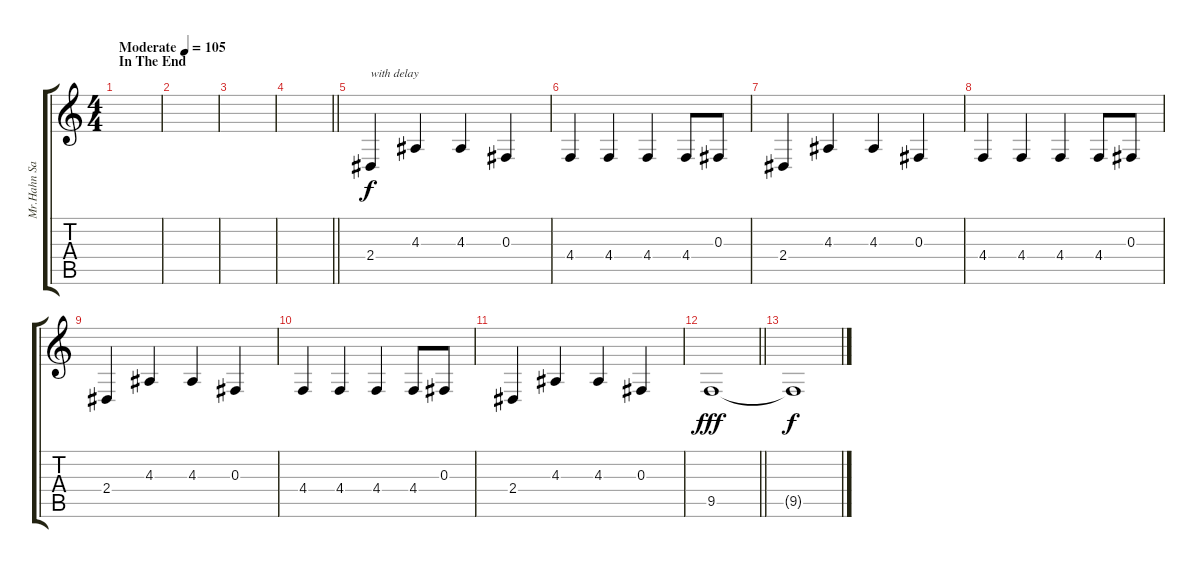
\track ("Mr.Hahn Sampler2" "Mr.Hahn Sa") {instrument acousticgrandpiano}
\staff {score tabs}
\tuning (Eb4 Bb3 Gb3 Db3 Ab2 Db2) {hide}
\ts (4 4)
\section ("" "In The End")
\tempo (105 "Moderate")
\clef g2
\ks c
|
|
|
\barLineRight lightlight
|
2.4.4{txt "with delay"} 4.3.4 4.3.4 0.3.4 |
4.4.4 4.4.4 4.4.4 4.4.8 0.3.8 |
2.4.4 4.3.4 4.3.4 0.3.4 |
4.4.4 4.4.4 4.4.4 4.4.8 0.3.8 |
2.4.4 4.3.4 4.3.4 0.3.4 |
4.4.4 4.4.4 4.4.4 4.4.8 0.3.8 |
2.4.4 4.3.4 4.3.4 0.3.4 |
\barLineRight lightlight
9.5.1{dy fff} |
9.5{t}.1{dy f}
